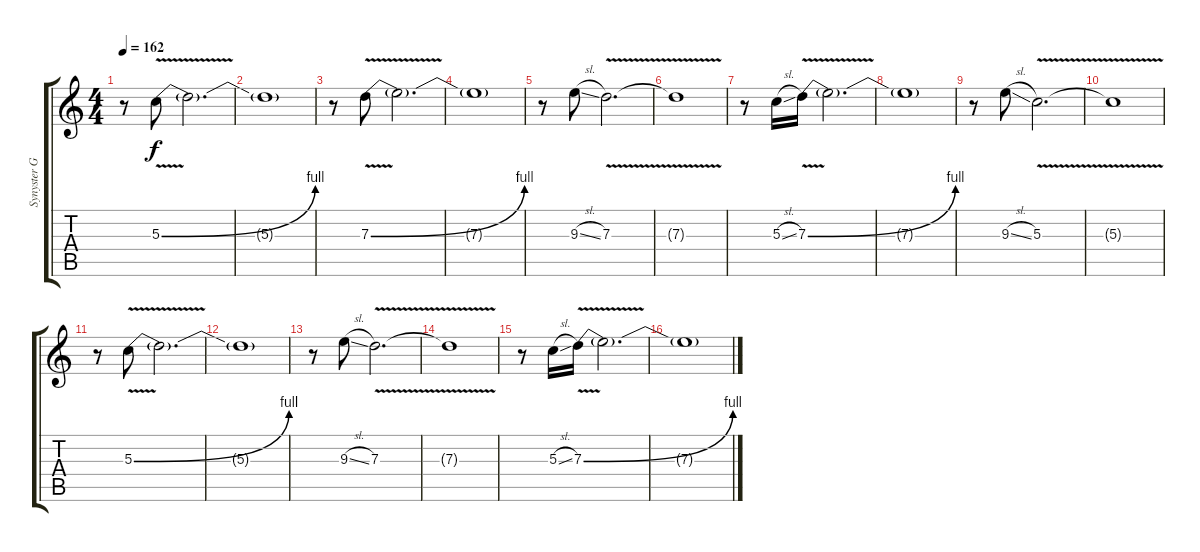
\track ("Synyster Gates" "Synyster G") {instrument distortionguitar}
\staff {score tabs}
\tuning (E4 B3 G3 D3 A2 D2) {hide}
\ts (4 4)
\tempo 162
\clef g2
\ks c
r.8{dy f} 5.3{be (bend 0 0 60 4) v}.8 5.3{t}.2{d} |
5.3{t}.1 |
r.8 7.3{be (bend 0 0 60 4) v}.8 7.3{t}.2{d} |
7.3{t}.1 |
r.8 9.3{sl}.8 7.3{v}.2{d} |
7.3{t}.1 |
r.8 5.3{sl}.16 7.3{be (bend 0 0 60 4) v}.16 7.3{t}.2{d} |
7.3{t}.1 |
r.8 9.3{sl}.8 5.3{v}.2{d} |
5.3{t}.1 |
r.8 5.3{be (bend 0 0 60 4) v}.8 5.3{t}.2{d} |
5.3{t}.1 |
r.8 9.3{sl}.8 7.3{v}.2{d} |
7.3{t}.1 |
r.8 5.3{sl}.16 7.3{be (bend 0 0 60 4) v}.16 7.3{t}.2{d} |
7.3{t}.1
